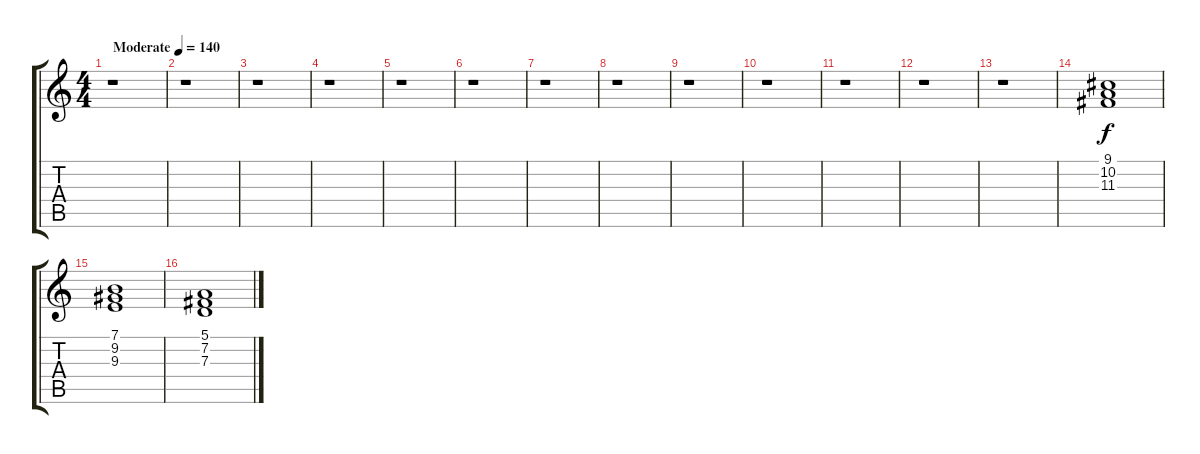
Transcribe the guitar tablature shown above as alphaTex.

\track "" {instrument stringensemble1}
\staff {score tabs}
\tuning (E4 B3 G3 D3 A2 E2) {hide}
\ts (4 4)
\tempo (140 "Moderate")
\clef g2
\ks c
r.1{dy f instrument stringensemble1} |
r.1 |
r.1 |
r.1 |
r.1 |
r.1 |
r.1 |
r.1 |
r.1 |
r.1 |
r.1 |
r.1 |
r.1 |
(9.1 10.2 11.3).1 |
(7.1 9.2 9.3).1 |
(5.1 7.2 7.3).1
